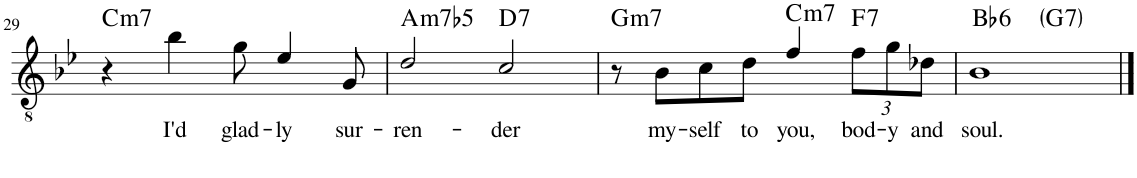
**kern	**text	**harte
*part1	*part1	*part1
*staff1	*staff1	*
*I"Tenor Saxophone	*	*
*I'T. Sax.	*	*
!!LO:PB:g=z
*clefGv2	*	*
*ITrd8c14	*	*
*k[b-e-]	*	*
*M4/4	*	*
*met(c)	*	*
=29	=29	=29
!	!	!LO:H:kt=m7
4r	.	C:min7
!	!LO:LY:b	!
4b-\	I'd	.
!	!LO:LY:b	!
8g\	glad-	.
!	!LO:LY:b	!
4e-/	-ly	.
!	!LO:LY:b	!
8G/	sur-	.
=30	=30	=30
!	!LO:LY:b	!LO:H:kt=m7b5
2d/	-ren-	A:hdim7
!	!LO:LY:b	!LO:H:kt=7
2c/	-der	D:7
=31	=31	=31
!	!	!LO:H:kt=m7
8r	.	G:min7
!	!LO:LY:b	!
8B-\L	my-	.
!	!LO:LY:b	!
8c\	-self	.
!	!LO:LY:b	!
8d\J	to	.
!	!LO:LY:b	!LO:H:kt=m7
4f/	you,	C:min7
*Xbrackettup	*	*
!	!LO:LY:b	!LO:H:kt=7
12f\L	bod-	F:7
!	!LO:LY:b	!
12g\	-y	.
!	!LO:LY:b	!
12d-X\J	and	.
=32	=32	=32
!	!LO:LY:b	!LO:H:kt=6
*^	*	*
1B-	2ryy	soul.	Bb:maj6
!	!	!	!LO:H:kt=7
.	2ryy	.	G:7
*v	*v	*	*
==	==	==
*-	*-	*-
